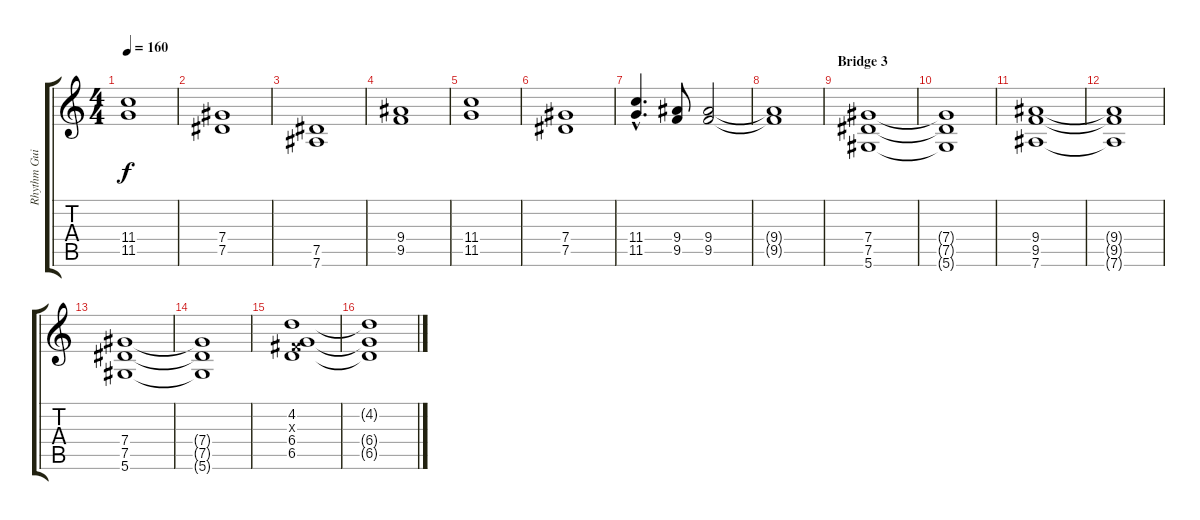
\track ("Rhythm Guitar" "Rhythm Gui") {instrument distortionguitar}
\staff {score tabs}
\tuning (Eb4 Bb3 Gb3 Db3 Ab2 Eb2) {hide}
\ts (4 4)
\tempo 160
\clef g2
\ks c
(11.4 11.5).1{dy f} |
(7.4 7.5).1 |
(7.5 7.6).1 |
(9.4 9.5).1 |
(11.4 11.5).1 |
(7.4 7.5).1 |
(11.4{hac} 11.5{hac}).4{d} (9.4 9.5).8 (9.4 9.5).2 |
(9.4{t} 9.5{t}).1 |
\section ("" "Bridge 3")
(7.4 7.5 5.6).1 |
(7.4{t} 7.5{t} 5.6{t}).1 |
(9.4 9.5 7.6).1 |
(9.4{t} 9.5{t} 7.6{t}).1 |
(7.4 7.5 5.6).1 |
(7.4{t} 7.5{t} 5.6{t}).1 |
(4.2 0.3{x} 6.4 6.5).1 |
(4.2{t} 6.4{t} 6.5{t}).1
